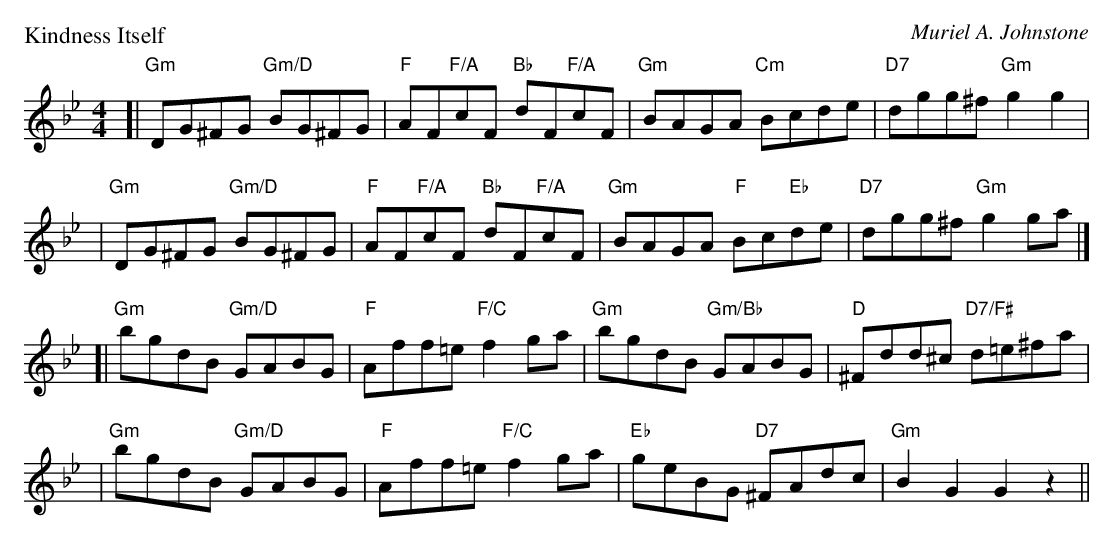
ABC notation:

X:1
P: Kindness Itself
C: Muriel A. Johnstone
M: 4/4
L: 1/8
K: Gm
[|"Gm"DG^FG "Gm/D"BG^FG | "F"AF"F/A"cF "Bb"dF"F/A"cF | "Gm"BAGA "Cm"Bcde | "D7"dgg^f "Gm"g2g2 |
| "Gm"DG^FG "Gm/D"BG^FG | "F"AF"F/A"cF "Bb"dF"F/A"cF | "Gm"BAGA "F"Bc"Eb"de | "D7"dgg^f "Gm"g2ga |]
[|"Gm"bgdB "Gm/D"GABG | "F"Aff=e "F/C"f2ga | "Gm"bgdB "Gm/Bb"GABG | "D"^Fdd^c "D7/F#"d=e^fa |
| "Gm"bgdB "Gm/D"GABG | "F"Aff=e "F/C"f2ga | "Eb"geBG "D7"^FAdc | "Gm"B2G2 G2z2 ||
